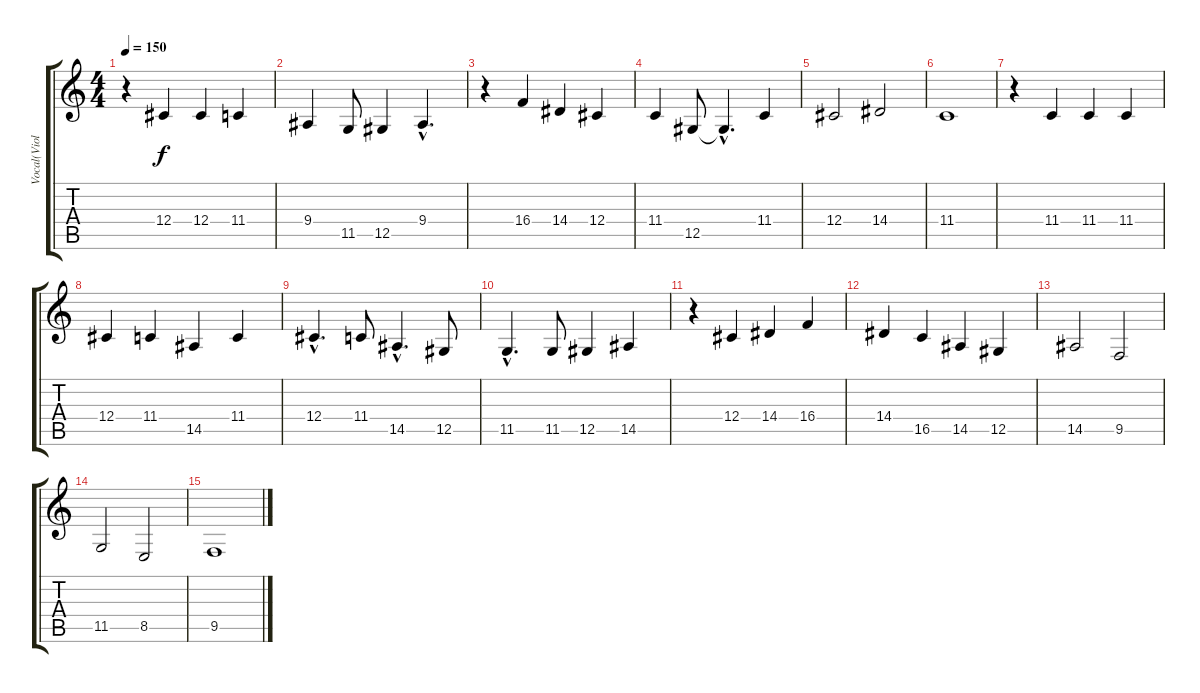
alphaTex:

\track ("Vocal(Violin)" "Vocal(Viol") {instrument violin}
\staff {score tabs}
\tuning (Eb4 Bb3 Gb3 Db3 Ab2 Eb2) {hide}
\ts (4 4)
\tempo 150
\clef g2
\ks c
r.4{dy f} 12.4.4 12.4.4 11.4.4 |
9.4.4 11.5.8 12.5.4 9.4{hac}.4{d} |
r.4 16.4.4 14.4.4 12.4.4 |
11.4.4 12.5.8 12.5{hac t}.4{d} 11.4.4 |
12.4.2 14.4.2 |
11.4.1 |
r.4{volume 8} 11.4.4 11.4.4 11.4.4 |
12.4.4 11.4.4 14.5.4 11.4.4 |
12.4{hac}.4{d} 11.4.8 14.5{hac}.4{d} 12.5.8 |
11.5{hac}.4{d} 11.5.8 12.5.4 14.5.4 |
r.4 12.4.4 14.4.4 16.4.4 |
14.4.4 16.5.4 14.5.4 12.5.4 |
14.5.2 9.5.2 |
11.5.2 8.5.2 |
9.5.1
